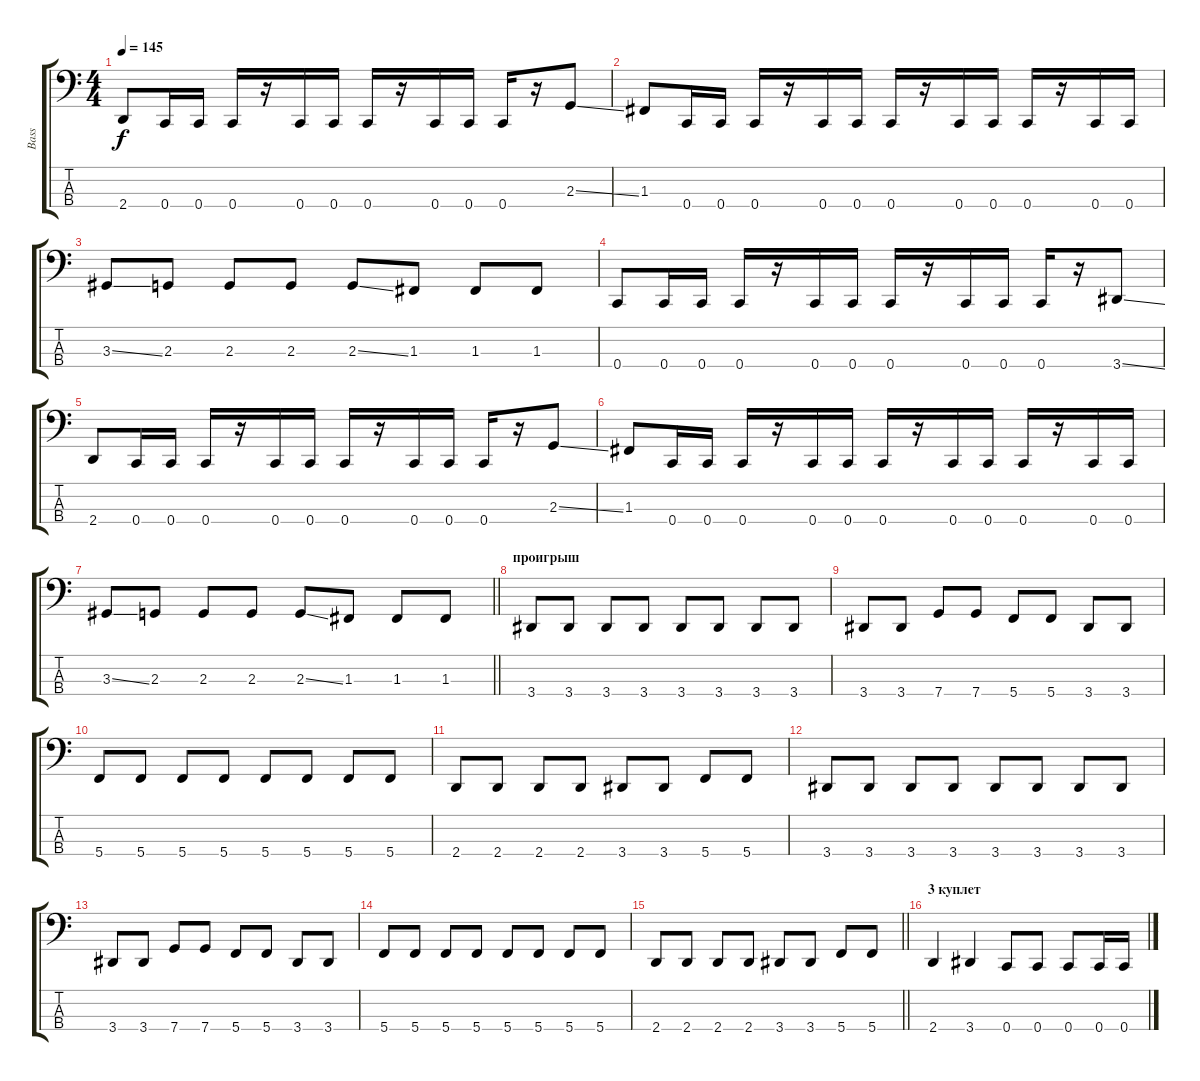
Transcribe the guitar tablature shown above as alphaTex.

\track ("Bass" "Bass") {instrument slapbass1}
\staff {score tabs}
\tuning (Eb2 Bb1 F1 C1) {hide}
\ts (4 4)
\tempo 145
\clef f4
\ks c
2.4.8{dy f} 0.4.16 0.4.16 0.4.16 r.16 0.4.16 0.4.16 0.4.16 r.16 0.4.16 0.4.16 0.4.16 r.16 2.3{ss}.8 |
1.3.8 0.4.16 0.4.16 0.4.16 r.16 0.4.16 0.4.16 0.4.16 r.16 0.4.16 0.4.16 0.4.16 r.16 0.4.16 0.4.16 |
3.3{ss}.8 2.3.8 2.3.8 2.3.8 2.3{ss}.8 1.3.8 1.3.8 1.3.8 |
0.4.8 0.4.16 0.4.16 0.4.16 r.16 0.4.16 0.4.16 0.4.16 r.16 0.4.16 0.4.16 0.4.16 r.16 3.4{ss}.8 |
2.4.8 0.4.16 0.4.16 0.4.16 r.16 0.4.16 0.4.16 0.4.16 r.16 0.4.16 0.4.16 0.4.16 r.16 2.3{ss}.8 |
1.3.8 0.4.16 0.4.16 0.4.16 r.16 0.4.16 0.4.16 0.4.16 r.16 0.4.16 0.4.16 0.4.16 r.16 0.4.16 0.4.16 |
\barLineRight lightlight
3.3{ss}.8 2.3.8 2.3.8 2.3.8 2.3{ss}.8 1.3.8 1.3.8 1.3.8 |
\section ("" "проигрыш")
3.4.8 3.4.8 3.4.8 3.4.8 3.4.8 3.4.8 3.4.8 3.4.8 |
3.4.8 3.4.8 7.4.8 7.4.8 5.4.8 5.4.8 3.4.8 3.4.8 |
5.4.8 5.4.8 5.4.8 5.4.8 5.4.8 5.4.8 5.4.8 5.4.8 |
2.4.8 2.4.8 2.4.8 2.4.8 3.4.8 3.4.8 5.4.8 5.4.8 |
3.4.8 3.4.8 3.4.8 3.4.8 3.4.8 3.4.8 3.4.8 3.4.8 |
3.4.8 3.4.8 7.4.8 7.4.8 5.4.8 5.4.8 3.4.8 3.4.8 |
5.4.8 5.4.8 5.4.8 5.4.8 5.4.8 5.4.8 5.4.8 5.4.8 |
\barLineRight lightlight
2.4.8 2.4.8 2.4.8 2.4.8 3.4.8 3.4.8 5.4.8 5.4.8 |
\section ("" "3 куплет")
2.4.4 3.4.4 0.4.8 0.4.8 0.4.8 0.4.16 0.4.16
